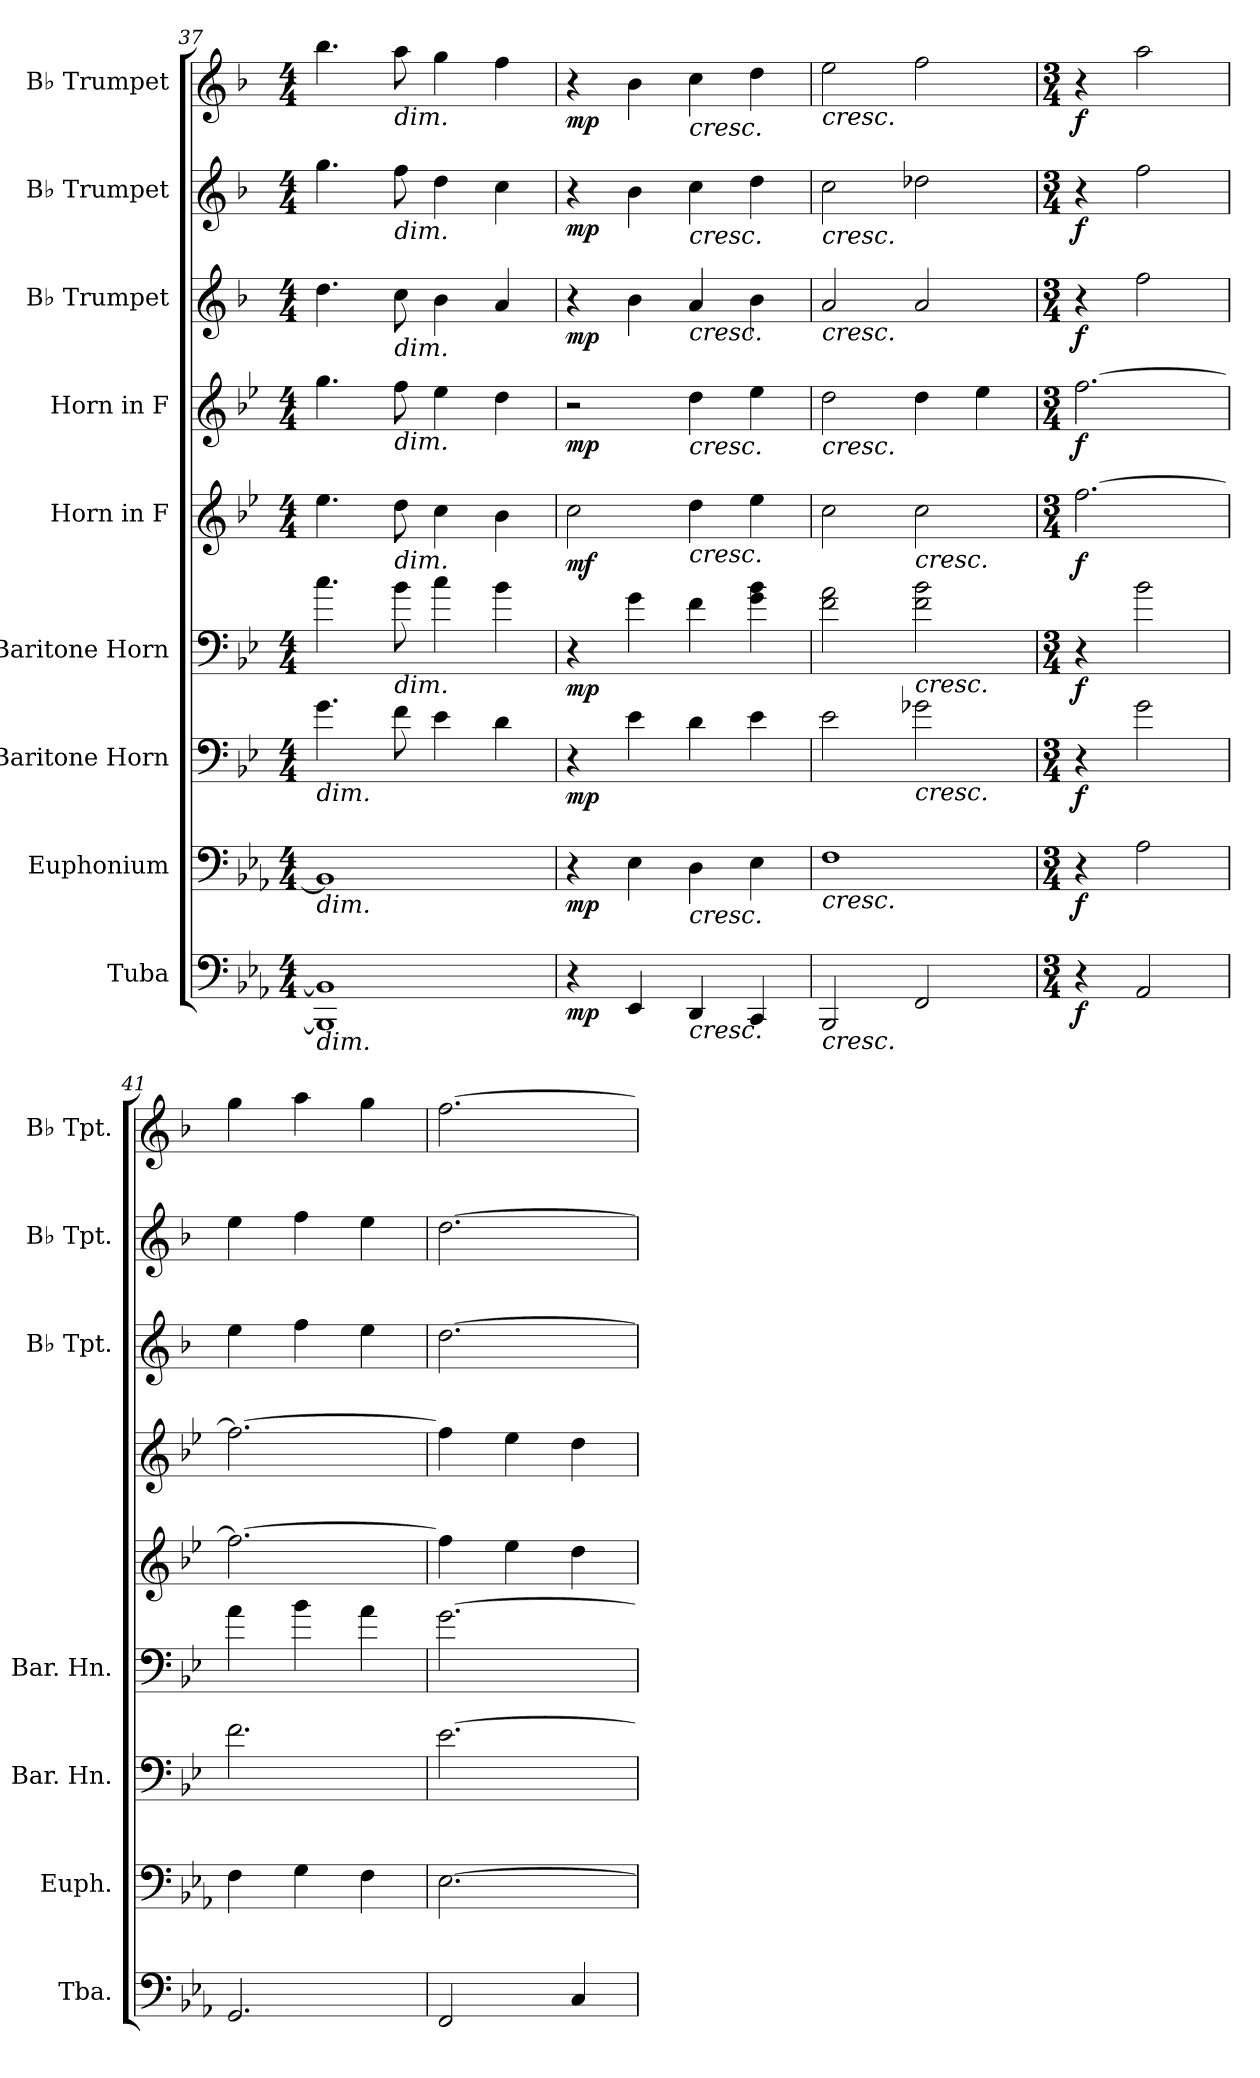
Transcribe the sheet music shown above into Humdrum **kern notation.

**kern	**dynam	**kern	**dynam	**kern	**dynam	**kern	**dynam	**kern	**dynam	**kern	**dynam	**kern	**dynam	**kern	**dynam	**kern	**dynam
*part9	*part9	*part8	*part8	*part7	*part7	*part6	*part6	*part5	*part5	*part4	*part4	*part3	*part3	*part2	*part2	*part1	*part1
*staff9	*staff9	*staff8	*staff8	*staff7	*staff7	*staff6	*staff6	*staff5	*staff5	*staff4	*staff4	*staff3	*staff3	*staff2	*staff2	*staff1	*staff1
*I"Tuba	*	*I"Euphonium	*	*I"Baritone Horn	*	*I"Baritone Horn	*	*I"Horn in F	*	*I"Horn in F	*	*I"B♭ Trumpet	*	*I"B♭ Trumpet	*	*I"B♭ Trumpet	*
*I'Tba.	*	*I'Euph.	*	*I'Bar. Hn.	*	*I'Bar. Hn.	*	*	*	*	*	*I'B♭ Tpt.	*	*I'B♭ Tpt.	*	*I'B♭ Tpt.	*
*clefF4	*	*clefF4	*	*clefF4	*	*clefF4	*	*clefG2	*	*clefG2	*	*clefG2	*	*clefG2	*	*clefG2	*
*	*	*	*	*ITrd4c7	*	*ITrd4c7	*	*ITrd4c7	*	*ITrd4c7	*	*ITrd1c2	*	*ITrd1c2	*	*ITrd1c2	*
*k[b-e-a-]	*	*k[b-e-a-]	*	*k[b-e-a-]	*	*k[b-e-a-]	*	*k[b-e-a-]	*	*k[b-e-a-]	*	*k[b-e-a-]	*	*k[b-e-a-]	*	*k[b-e-a-]	*
*M4/4	*	*M4/4	*	*M4/4	*	*M4/4	*	*M4/4	*	*M4/4	*	*M4/4	*	*M4/4	*	*M4/4	*
=37	=37	=37	=37	=37	=37	=37	=37	=37	=37	=37	=37	=37	=37	=37	=37	=37	=37
!	!	!	!	!LO:TX:b:i:t=dim.	!	!	!	!	!	!	!	!	!	!	!	!	!
!	!	!LO:TX:b:i:t=dim.	!	!	!	!	!	!	!	!	!	!	!	!	!	!	!
!LO:TX:b:i:t=dim.	!	!	!	!	!	!	!	!	!	!	!	!	!	!	!	!	!
1BBB-] 1BB-]	.	1BB-]	.	4.c\	.	4.f\	.	4.a-\	.	4.cc\	.	4.cc\	.	4.ff\	.	4.aa-\	.
!	!	!	!	!	!	!	!	!	!	!	!	!	!	!	!	!LO:TX:b:i:t=dim.	!
!	!	!	!	!	!	!	!	!	!	!	!	!	!	!LO:TX:b:i:t=dim.	!	!	!
!	!	!	!	!	!	!	!	!	!	!	!	!LO:TX:b:i:t=dim.	!	!	!	!	!
!	!	!	!	!	!	!	!	!	!	!LO:TX:b:i:t=dim.	!	!	!	!	!	!	!
!	!	!	!	!	!	!	!	!LO:TX:b:i:t=dim.	!	!	!	!	!	!	!	!	!
!	!	!	!	!	!	!LO:TX:b:i:t=dim.	!	!	!	!	!	!	!	!	!	!	!
.	.	.	.	8B-\	.	8e-\	.	8g\	.	8b-\	.	8b-\	.	8ee-\	.	8gg\	.
.	.	.	.	4A-\	.	4f\	.	4f\	.	4a-\	.	4a-\	.	4cc\	.	4ff\	.
.	.	.	.	4G\	.	4e-\	.	4e-\	.	4g\	.	4g/	.	4b-\	.	4ee-\	.
=38	=38	=38	=38	=38	=38	=38	=38	=38	=38	=38	=38	=38	=38	=38	=38	=38	=38
!	!LO:DY:b	!	!LO:DY:b	!	!LO:DY:b	!	!LO:DY:b	!	!LO:DY:b	!	!LO:DY:b	!	!LO:DY:b	!	!LO:DY:b	!	!LO:DY:b
4r	mp	4r	mp	4r	mp	4r	mp	2f\	mf	2r	mp	4r	mp	4r	mp	4r	mp
4EE-/	.	4E-\	.	4A-\	.	4c\	.	.	.	.	.	4a-\	.	4a-\	.	4a-\	.
!	!	!	!	!	!	!	!	!	!	!	!	!	!	!	!	!LO:TX:b:i:t=cresc.	!
!	!	!	!	!	!	!	!	!	!	!	!	!	!	!LO:TX:b:i:t=cresc.	!	!	!
!	!	!	!	!	!	!	!	!	!	!	!	!LO:TX:b:i:t=cresc.	!	!	!	!	!
!	!	!	!	!	!	!	!	!	!	!LO:TX:b:i:t=cresc.	!	!	!	!	!	!	!
!	!	!	!	!	!	!	!	!LO:TX:b:i:t=cresc.	!	!	!	!	!	!	!	!	!
!	!	!LO:TX:b:i:t=cresc.	!	!	!	!	!	!	!	!	!	!	!	!	!	!	!
!LO:TX:b:i:t=cresc.	!	!	!	!	!	!	!	!	!	!	!	!	!	!	!	!	!
4DD/	.	4D\	.	4G\	.	4B-\	.	4g\	.	4g\	.	4g/	.	4b-\	.	4b-\	.
4CC/	.	4E-\	.	4A-\	.	4c\ 4e-\	.	4a-\	.	4a-\	.	4a-\	.	4cc\	.	4cc\	.
=39	=39	=39	=39	=39	=39	=39	=39	=39	=39	=39	=39	=39	=39	=39	=39	=39	=39
!	!	!	!	!	!	!	!	!	!	!	!	!	!	!	!	!LO:TX:b:i:t=cresc.	!
!	!	!	!	!	!	!	!	!	!	!	!	!	!	!LO:TX:b:i:t=cresc.	!	!	!
!	!	!	!	!	!	!	!	!	!	!	!	!LO:TX:b:i:t=cresc.	!	!	!	!	!
!	!	!	!	!	!	!	!	!	!	!LO:TX:b:i:t=cresc.	!	!	!	!	!	!	!
!	!	!LO:TX:b:i:t=cresc.	!	!	!	!	!	!	!	!	!	!	!	!	!	!	!
!LO:TX:b:i:t=cresc.	!	!	!	!	!	!	!	!	!	!	!	!	!	!	!	!	!
2BBB-/	.	1F	.	2A-\	.	2B-\ 2d\	.	2f\	.	2g\	.	2g/	.	2b-\	.	2dd\	.
!	!	!	!	!	!	!	!	!LO:TX:b:i:t=cresc.	!	!	!	!	!	!	!	!	!
!	!	!	!	!	!	!LO:TX:b:i:t=cresc.	!	!	!	!	!	!	!	!	!	!	!
!	!	!	!	!LO:TX:b:i:t=cresc.	!	!	!	!	!	!	!	!	!	!	!	!	!
2FF/	.	.	.	2c-X\	.	2B-\ 2e-\	.	2f\	.	4g\	.	2g/	.	2cc-X\	.	2ee-\	.
.	.	.	.	.	.	.	.	.	.	4a-\	.	.	.	.	.	.	.
=40	=40	=40	=40	=40	=40	=40	=40	=40	=40	=40	=40	=40	=40	=40	=40	=40	=40
*M3/4	*	*M3/4	*	*M3/4	*	*M3/4	*	*M3/4	*	*M3/4	*	*M3/4	*	*M3/4	*	*M3/4	*
!	!LO:DY:b	!	!LO:DY:b	!	!LO:DY:b	!	!LO:DY:b	!	!LO:DY:b	!	!LO:DY:b	!	!LO:DY:b	!	!LO:DY:b	!	!LO:DY:b
4r	f	4r	f	4r	f	4r	f	[2.b-\	f	[2.b-\	f	4r	f	4r	f	4r	f
2AA-/	.	2A-\	.	2c\	.	2e-\	.	.	.	.	.	2ee-\	.	2ee-\	.	2gg\	.
=41	=41	=41	=41	=41	=41	=41	=41	=41	=41	=41	=41	=41	=41	=41	=41	=41	=41
2.GG/	.	4F\	.	2.B-\	.	4d\	.	2.b-\_	.	2.b-\_	.	4dd\	.	4dd\	.	4ff\	.
.	.	4G\	.	.	.	4e-\	.	.	.	.	.	4ee-\	.	4ee-\	.	4gg\	.
.	.	4F\	.	.	.	4d\	.	.	.	.	.	4dd\	.	4dd\	.	4ff\	.
=42	=42	=42	=42	=42	=42	=42	=42	=42	=42	=42	=42	=42	=42	=42	=42	=42	=42
2FF/	.	[2.E-\	.	[2.A-\	.	[2.c\	.	4b-\]	.	4b-\]	.	[2.cc\	.	[2.cc\	.	[2.ee-\	.
.	.	.	.	.	.	.	.	4a-\	.	4a-\	.	.	.	.	.	.	.
4C/	.	.	.	.	.	.	.	4g\	.	4g\	.	.	.	.	.	.	.
=	=	=	=	=	=	=	=	=	=	=	=	=	=	=	=	=	=
*-	*-	*-	*-	*-	*-	*-	*-	*-	*-	*-	*-	*-	*-	*-	*-	*-	*-
